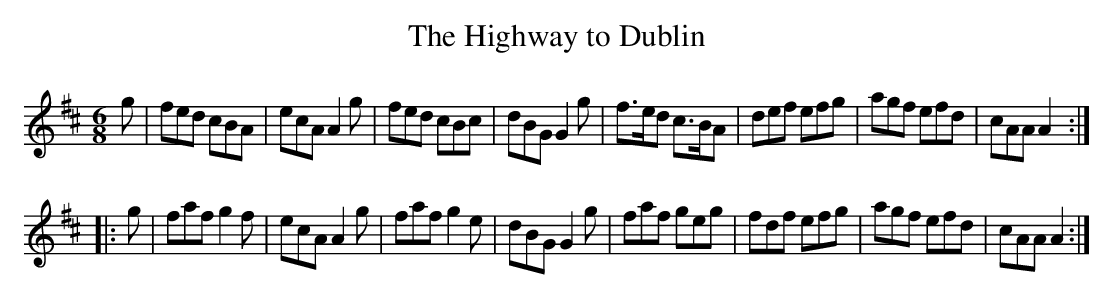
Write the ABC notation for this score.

X:1
T:Highway to Dublin, The
M:6/8
L:1/8
K:D
g|fed cBA|ecA A2g|fed cBc|dBG G2g|f>ed c>BA|def efg|agf efd|cAA A2:|
|:g|faf g2f|ecA A2g|faf g2e|dBG G2g|faf geg|fdf efg|agf efd|cAA A2:|
